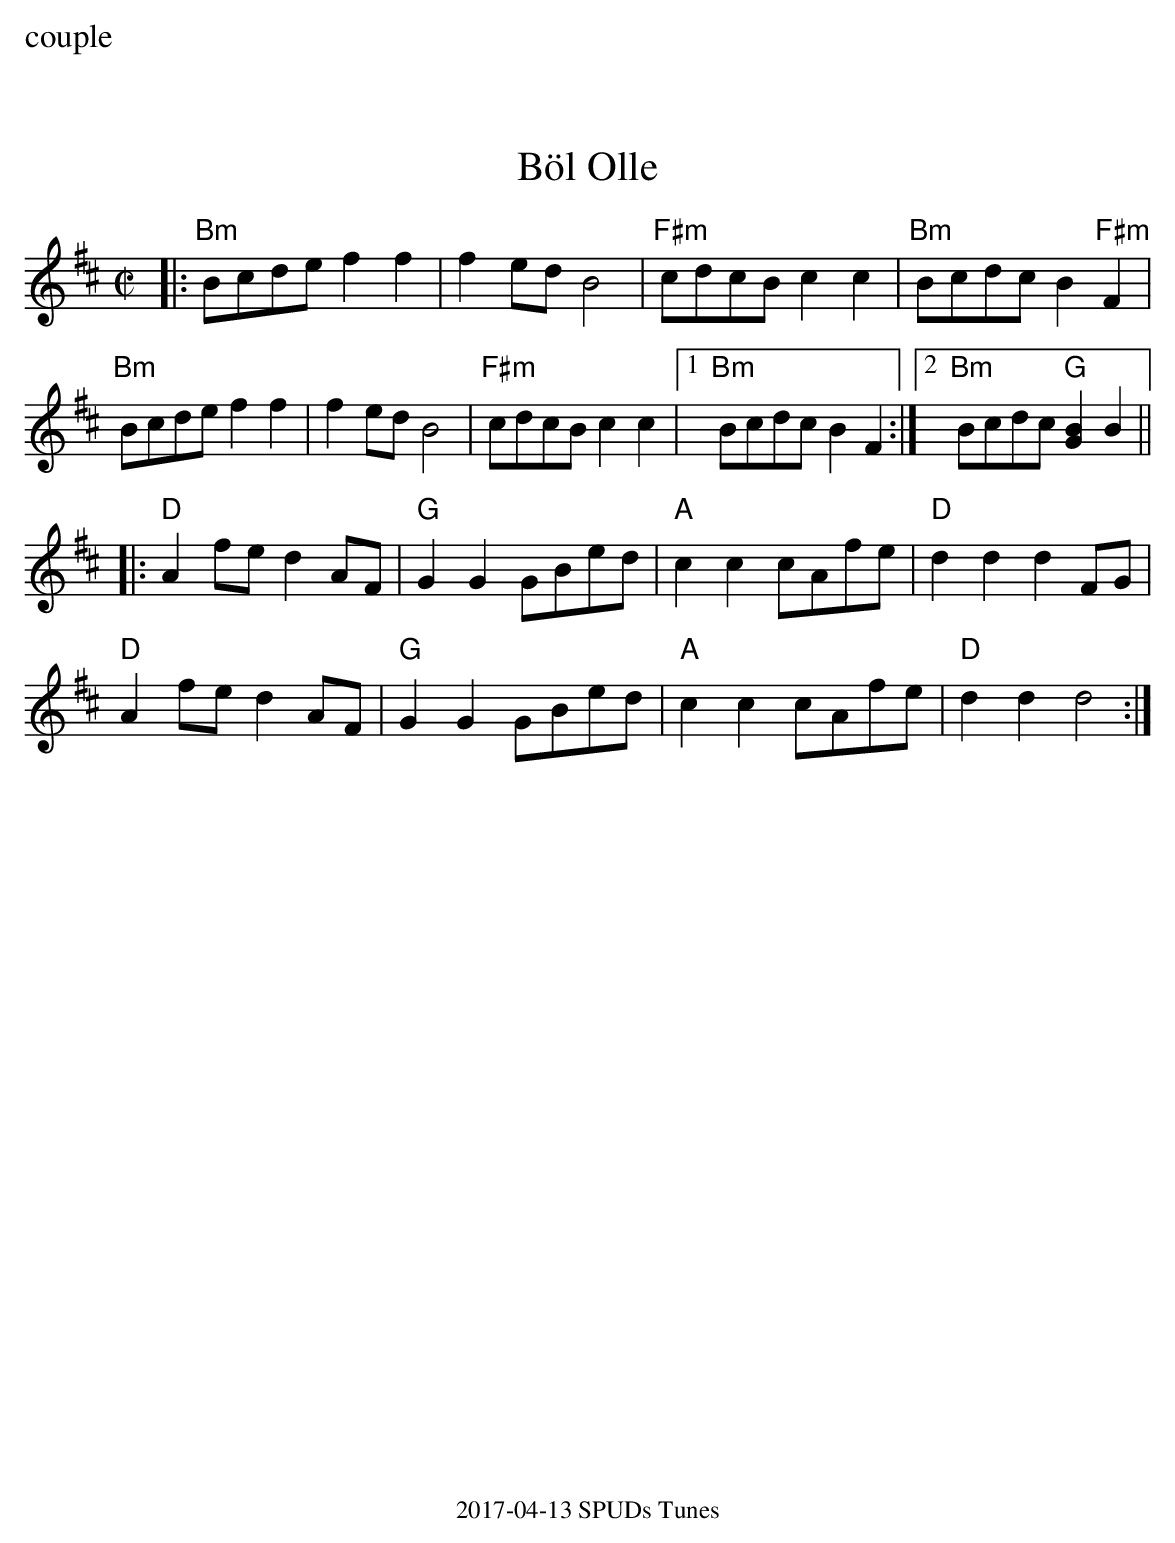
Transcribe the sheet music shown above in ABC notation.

X:1
%%text couple
T:B\"ol Olle
M:C|
L:1/8
K:Bm
|:"Bm" Bcde f2f2| f2ed B4| "F#m" cdcB c2c2| "Bm" Bcdc B2 "F#m"F2|
"Bm" Bcde f2f2| f2ed B4| "F#m" cdcB c2c2|1"Bm" Bcdc B2 F2:|2"Bm" Bcdc "G"[B2G2] B2||
|:"D" A2 fe d2 AF| "G" G2G2 GBed| "A" c2c2 cAfe| "D" d2d2d2 FG|
"D" A2 fe d2 AF| "G" G2G2 GBed| "A" c2c2 cAfe| "D" d2d2d4:|
